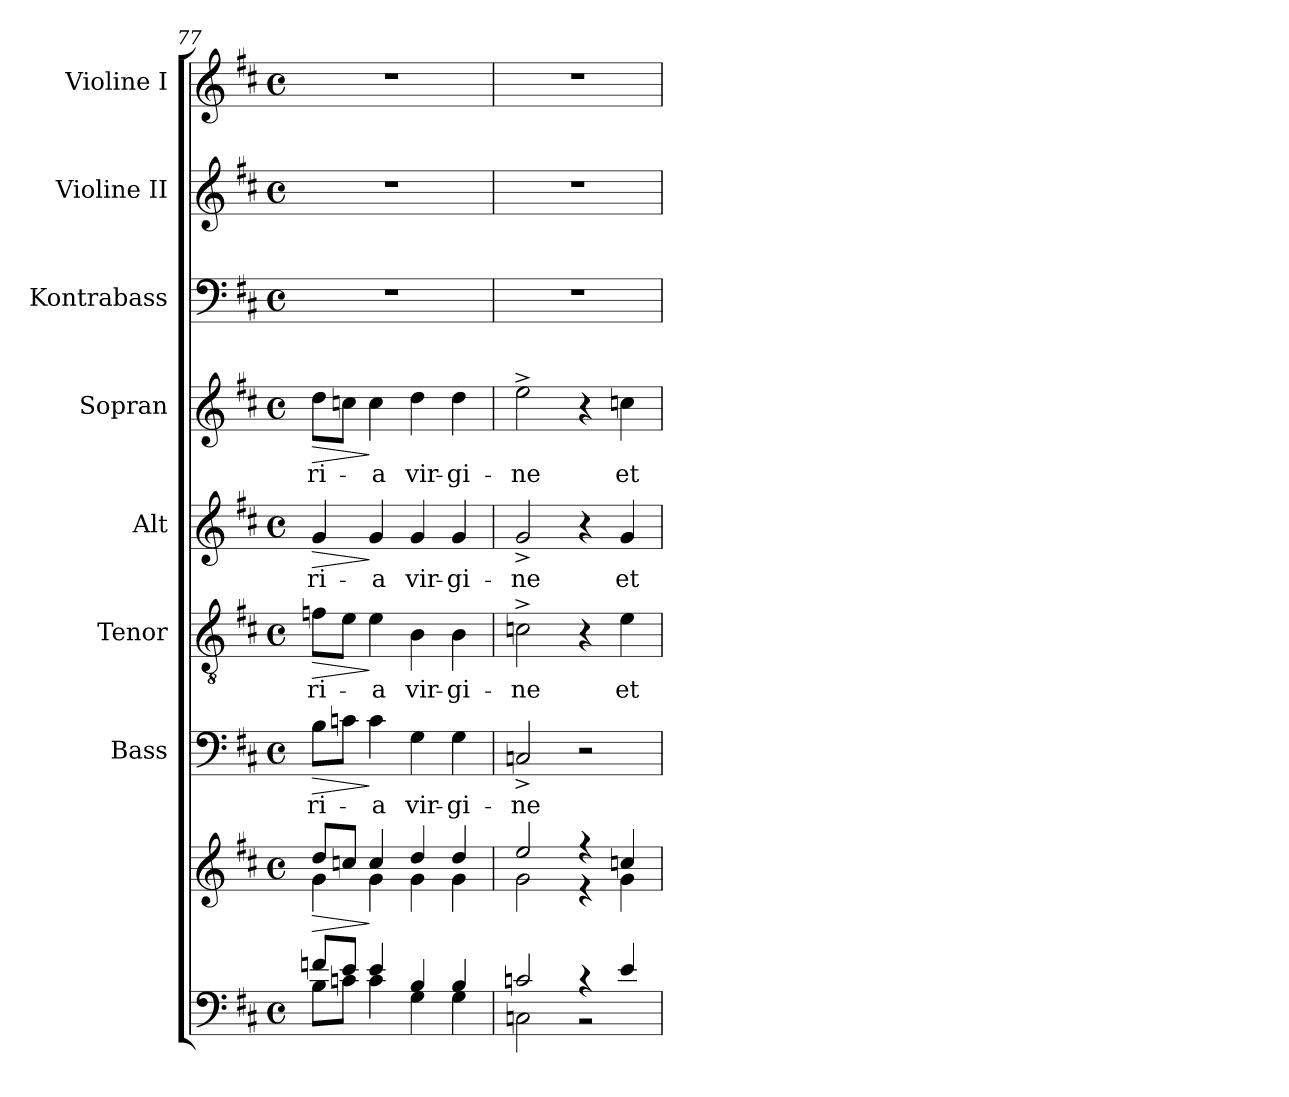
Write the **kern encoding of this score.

**kern	**kern	**dynam	**kern	**text	**dynam	**kern	**text	**dynam	**kern	**text	**dynam	**kern	**text	**dynam	**kern	**kern	**kern
*part8	*part8	*part8	*part7	*part7	*part7	*part6	*part6	*part6	*part5	*part5	*part5	*part4	*part4	*part4	*part3	*part2	*part1
*staff9	*staff8	*staff8/9	*staff7	*staff7	*staff7	*staff6	*staff6	*staff6	*staff5	*staff5	*staff5	*staff4	*staff4	*staff4	*staff3	*staff2	*staff1
*	*	*	*I"Bass	*	*	*I"Tenor	*	*	*I"Alt	*	*	*I"Sopran	*	*	*I"Kontrabass	*I"Violine II	*I"Violine I
*	*	*	*I'B.	*	*	*I'T.	*	*	*I'A.	*	*	*I'S.	*	*	*I'Kb.	*I'Vl. II	*I'Vl. I
*clefF4	*clefG2	*	*clefF4	*	*	*clefGv2	*	*	*clefG2	*	*	*clefG2	*	*	*clefF4	*clefG2	*clefG2
*	*	*	*	*	*	*	*	*	*	*	*	*	*	*	*ITrd7c12	*	*
*k[f#c#]	*k[f#c#]	*	*k[f#c#]	*	*	*k[f#c#]	*	*	*k[f#c#]	*	*	*k[f#c#]	*	*	*k[f#c#]	*k[f#c#]	*k[f#c#]
*D:	*D:	*	*D:	*	*	*D:	*	*	*D:	*	*	*D:	*	*	*D:	*D:	*D:
*M4/4	*M4/4	*	*M4/4	*	*	*M4/4	*	*	*M4/4	*	*	*M4/4	*	*	*M4/4	*M4/4	*M4/4
*met(c)	*met(c)	*	*met(c)	*	*	*met(c)	*	*	*met(c)	*	*	*met(c)	*	*	*met(c)	*met(c)	*met(c)
=77	=77	=77	=77	=77	=77	=77	=77	=77	=77	=77	=77	=77	=77	=77	=77	=77	=77
*^	*	*	*	*	*	*	*	*	*	*	*	*	*	*	*	*	*
!	!	!	!LO:HP:b	!	!LO:LY:b	!LO:HP:b	!	!LO:LY:b	!LO:HP:b	!	!LO:LY:b	!LO:HP:b	!	!LO:LY:b	!LO:HP:b	!	!	!
*	*	*^	*	*	*	*	*	*	*	*	*	*	*	*	*	*	*	*
8fn/L	8B\L	8dd/L	4g\	>	8B\L	-ri-	>	8fn\L	-ri-	>	4g/	-ri-	>	8dd\L	-ri-	>	1r	1r	1r
8e/J	8cn\J	8ccn/J	.	.	8cn\J	.	.	8e\J	.	.	.	.	.	8ccn\J	.	.	.	.	.
!	!	!	!	!	!	!LO:LY:b	!	!	!LO:LY:b	!	!	!LO:LY:b	!	!	!LO:LY:b	!	!	!	!
4e/	4c\	4cc/	4g\	]	4c\	-a	]	4e\	-a	]	4g/	-a	]	4cc\	-a	]	.	.	.
!	!	!	!	!	!	!LO:LY:b	!	!	!LO:LY:b	!	!	!LO:LY:b	!	!	!LO:LY:b	!	!	!	!
4B/	4G\	4dd/	4g\	.	4G\	vir-	.	4B\	vir-	.	4g/	vir-	.	4dd\	vir-	.	.	.	.
!	!	!	!	!	!	!LO:LY:b	!	!	!LO:LY:b	!	!	!LO:LY:b	!	!	!LO:LY:b	!	!	!	!
4B/	4G\	4dd/	4g\	.	4G\	-gi-	.	4B\	-gi-	.	4g/	-gi-	.	4dd\	-gi-	.	.	.	.
=78	=78	=78	=78	=78	=78	=78	=78	=78	=78	=78	=78	=78	=78	=78	=78	=78	=78	=78	=78
!	!	!	!	!	!	!LO:LY:b	!	!	!LO:LY:b	!	!	!LO:LY:b	!	!	!LO:LY:b	!	!	!	!
2cn/	2Cn\	2ee/	2g\	.	2Cn^>/	-ne	.	2cn^>\	-ne	.	2g^>/	-ne	.	2ee^>\	-ne	.	1r	1r	1r
4rc	2r	4r	4r	.	2r	.	.	4r	.	.	4r	.	.	4r	.	.	.	.	.
!	!	!	!	!	!	!	!	!	!LO:LY:b	!	!	!LO:LY:b	!	!	!LO:LY:b	!	!	!	!
4e/	.	4ccn/	4g\	.	.	.	.	4e\	et	.	4g/	et	.	4ccn\	et	.	.	.	.
*v	*v	*	*	*	*	*	*	*	*	*	*	*	*	*	*	*	*	*	*
*	*v	*v	*	*	*	*	*	*	*	*	*	*	*	*	*	*	*	*
=	=	=	=	=	=	=	=	=	=	=	=	=	=	=	=	=	=
*-	*-	*-	*-	*-	*-	*-	*-	*-	*-	*-	*-	*-	*-	*-	*-	*-	*-
